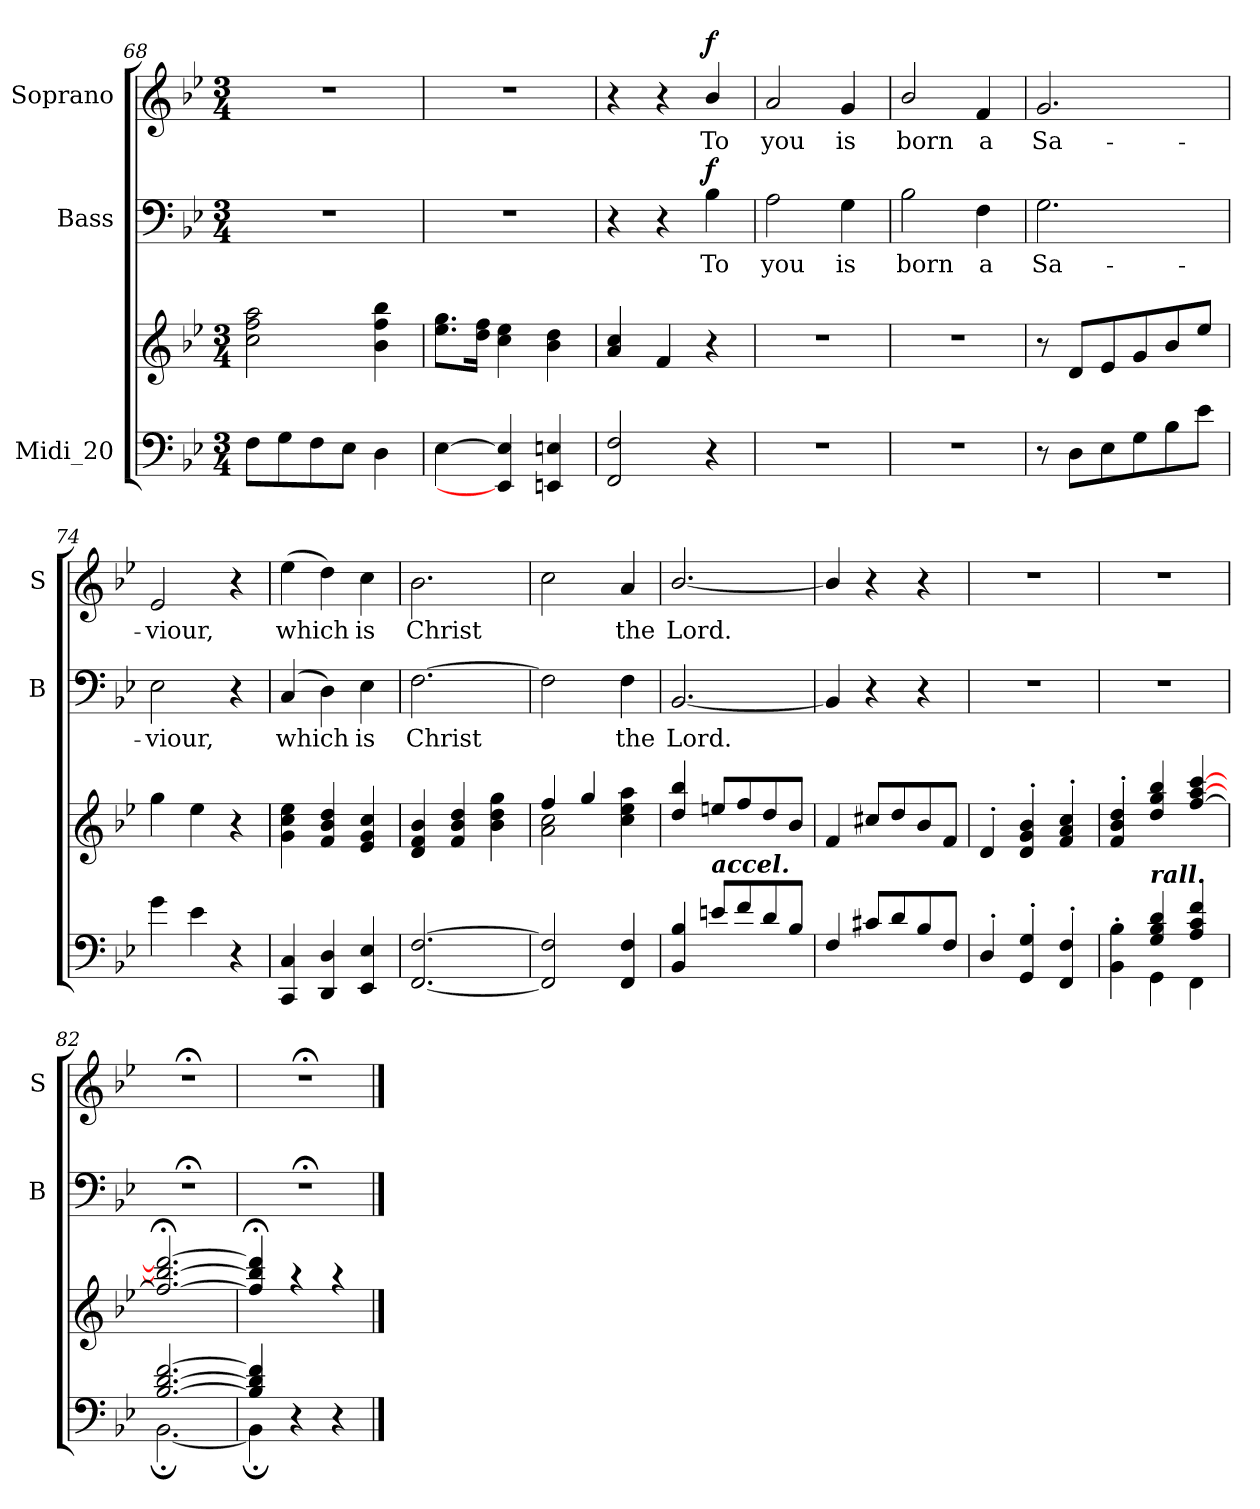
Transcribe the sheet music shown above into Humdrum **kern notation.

**kern	**kern	**kern	**text	**dynam	**kern	**text	**dynam
*part3	*part3	*part2	*part2	*part2	*part1	*part1	*part1
*staff4	*staff3	*staff2	*staff2	*staff2	*staff1	*staff1	*staff1
*I"Midi_20	*	*I"Bass	*	*	*I"Soprano	*	*
*	*	*I'B	*	*	*I'S	*	*
*clefF4	*clefG2	*clefF4	*	*	*clefG2	*	*
*k[b-e-]	*k[b-e-]	*k[b-e-]	*	*	*k[b-e-]	*	*
*B-:	*B-:	*B-:	*	*	*B-:	*	*
*M3/4	*M3/4	*M3/4	*	*	*M3/4	*	*
=68	=68	=68	=68	=68	=68	=68	=68
*	*^	*	*	*	*	*	*
!	!	!	!LO:N:vis=1	!	!	!LO:N:vis=1	!	!
8FL	2.ryy	2cc\ 2ff\ 2aa\	2.r	.	.	2.r	.	.
8G	.	.	.	.	.	.	.	.
8F	.	.	.	.	.	.	.	.
8E-J	.	.	.	.	.	.	.	.
4D	.	4b-\ 4ff\ 4bb-\	.	.	.	.	.	.
=69	=69	=69	=69	=69	=69	=69	=69	=69
!	!	!	!LO:N:vis=1	!	!	!LO:N:vis=1	!	!
[4E-	2.ryy	8.ee-\ 8.gg\L	2.r	.	.	2.r	.	.
.	.	16dd\ 16ff\J	.	.	.	.	.	.
4EE-] 4E-]	.	4cc\ 4ee-\	.	.	.	.	.	.
4EEn 4En	.	4b-\ 4dd\	.	.	.	.	.	.
*	*v	*v	*	*	*	*	*	*
!!LO:LB:g=z
=70	=70	=70	=70	=70	=70	=70	=70
2FF 2F	4a/ 4cc/	4r	.	.	4r	.	.
.	4f/	4r	.	.	4r	.	.
!	!	!	!LO:LY:b	!LO:DY:b	!	!LO:LY:b	!LO:DY:b
4r	4r	4B-\	To	f	4b-/	To	f
=71	=71	=71	=71	=71	=71	=71	=71
!LO:N:vis=1	!LO:N:vis=1	!	!LO:LY:b	!	!	!LO:LY:b	!
2.r	2.r	2A	you	.	2a	you	.
!	!	!	!LO:LY:b	!	!	!LO:LY:b	!
.	.	4G	is	.	4g	is	.
=72	=72	=72	=72	=72	=72	=72	=72
!LO:N:vis=1	!LO:N:vis=1	!	!LO:LY:b	!	!	!LO:LY:b	!
2.r	2.r	2B-\	born	.	2b-/	born	.
!	!	!	!LO:LY:b	!	!	!LO:LY:b	!
.	.	4F	a	.	4f	a	.
=73	=73	=73	=73	=73	=73	=73	=73
!	!	!	!LO:LY:b	!	!	!LO:LY:b	!
8r	8r	2.G	Sa-	.	2.g	Sa-	.
8DL	8dL	.	.	.	.	.	.
8E-	8e-	.	.	.	.	.	.
8G	8g	.	.	.	.	.	.
8B-	8b-	.	.	.	.	.	.
8e-J	8ee-J	.	.	.	.	.	.
=74	=74	=74	=74	=74	=74	=74	=74
!	!	!	!LO:LY:b	!	!	!LO:LY:b	!
4g	4gg	2E-	-viour,	.	2e-	-viour,	.
4e-	4ee-	.	.	.	.	.	.
4r	4r	4r	.	.	4r	.	.
=75	=75	=75	=75	=75	=75	=75	=75
!	!	!	!LO:LY:b	!	!	!LO:LY:b	!
4CC 4C	4g 4cc 4ee-	(<4C	which	.	(>4ee-	which	.
4DD 4D	4f 4b- 4dd	4D)	.	.	4dd)	.	.
!	!	!	!LO:LY:b	!	!	!LO:LY:b	!
4EE- 4E-	4e- 4g 4cc	4E-	is	.	4cc	is	.
=76	=76	=76	=76	=76	=76	=76	=76
!	!	!	!LO:LY:b	!	!	!LO:LY:b	!
[2.FF [2.F	4d 4f 4b-	[2.F	Christ	.	2.b-	Christ	.
.	4f 4b- 4dd	.	.	.	.	.	.
.	4b- 4dd 4gg	.	.	.	.	.	.
!!LO:LB:g=z
=77	=77	=77	=77	=77	=77	=77	=77
*^	*	*	*	*	*	*	*
!	!LO:N:vis=1	!	!	!	!	!	!	!
*	*	*^	*	*	*	*	*	*
2FF] 2F]	2.ryy	4ff/	2a\ 2cc\	2F]	.	.	2cc	.	.
.	.	4gg/	.	.	.	.	.	.	.
!	!	!	!	!	!LO:LY:b	!	!	!LO:LY:b	!
4FF 4F	.	4ryy	4cc\ 4ee-\ 4aa\	4F	the	.	4a	the	.
=78	=78	=78	=78	=78	=78	=78	=78	=78	=78
!	!LO:N:vis=1	!	!LO:N:vis=1	!	!LO:LY:b	!	!	!LO:LY:b	!
4BB- 4B-	2.ryy	4dd 4bb-	2.ryy	[2.BB-	Lord.	.	[2.b-/	Lord.	.
!LO:TX:a:Bi:t=accel.	!	!	!	!	!	!	!	!	!
8enL	.	8eenL	.	.	.	.	.	.	.
8f	.	8ff	.	.	.	.	.	.	.
8d	.	8dd	.	.	.	.	.	.	.
8B-J	.	8b-J	.	.	.	.	.	.	.
=79	=79	=79	=79	=79	=79	=79	=79	=79	=79
!	!LO:N:vis=1	!	!LO:N:vis=1	!	!	!	!	!	!
4F	2.ryy	4f	2.ryy	4BB-]	.	.	4b-/]	.	.
8c#XL	.	8cc#XL	.	4r	.	.	4r	.	.
8d	.	8dd	.	.	.	.	.	.	.
8B-	.	8b-	.	4r	.	.	4r	.	.
8FJ	.	8fJ	.	.	.	.	.	.	.
=80	=80	=80	=80	=80	=80	=80	=80	=80	=80
!	!LO:N:vis=1	!	!LO:N:vis=1	!LO:N:vis=1	!	!	!LO:N:vis=1	!	!
4D'	2.ryy	4d'	2.ryy	2.r	.	.	2.r	.	.
4GG' 4G'	.	4d' 4g' 4b-'	.	.	.	.	.	.	.
4FF' 4F'	.	4f' 4a' 4cc'	.	.	.	.	.	.	.
=81	=81	=81	=81	=81	=81	=81	=81	=81	=81
!	!	!	!LO:N:vis=1	!LO:N:vis=1	!	!	!LO:N:vis=1	!	!
4BB-' 4B-'	4ryy	4f' 4b-' 4dd'	2.ryy	2.r	.	.	2.r	.	.
!LO:TX:a:Bi:t=rall.	!	!	!	!	!	!	!	!	!
4G/ 4B-/ 4d/	4GG\	4dd 4gg 4bb-	.	.	.	.	.	.	.
4A/ 4c/ 4f/	4FF\	[4ff [4aa [4ccc	.	.	.	.	.	.	.
=82	=82	=82	=82	=82	=82	=82	=82	=82	=82
!	!	!	!LO:N:vis=1	!LO:N:vis=1	!	!	!LO:N:vis=1	!	!
[2.B-/ [2.d/ [2.f/	[2.BB-;\	2.ff_;< 2.bb-_;< 2.ddd_;<	2.ryy	2.r;<	.	.	2.r;<	.	.
=83	=83	=83	=83	=83	=83	=83	=83	=83	=83
!	!	!	!LO:N:vis=1	!LO:N:vis=1	!	!	!LO:N:vis=1	!	!
4B-/] 4d/] 4f/]	4BB-;\]	4ff];< 4bb-];< 4ddd];<	2.ryy	2.r;<	.	.	2.r;<	.	.
4r	2ryy	4r	.	.	.	.	.	.	.
4r	.	4r	.	.	.	.	.	.	.
*v	*v	*	*	*	*	*	*	*	*
*	*v	*v	*	*	*	*	*	*
==	==	==	==	==	==	==	==
*-	*-	*-	*-	*-	*-	*-	*-
